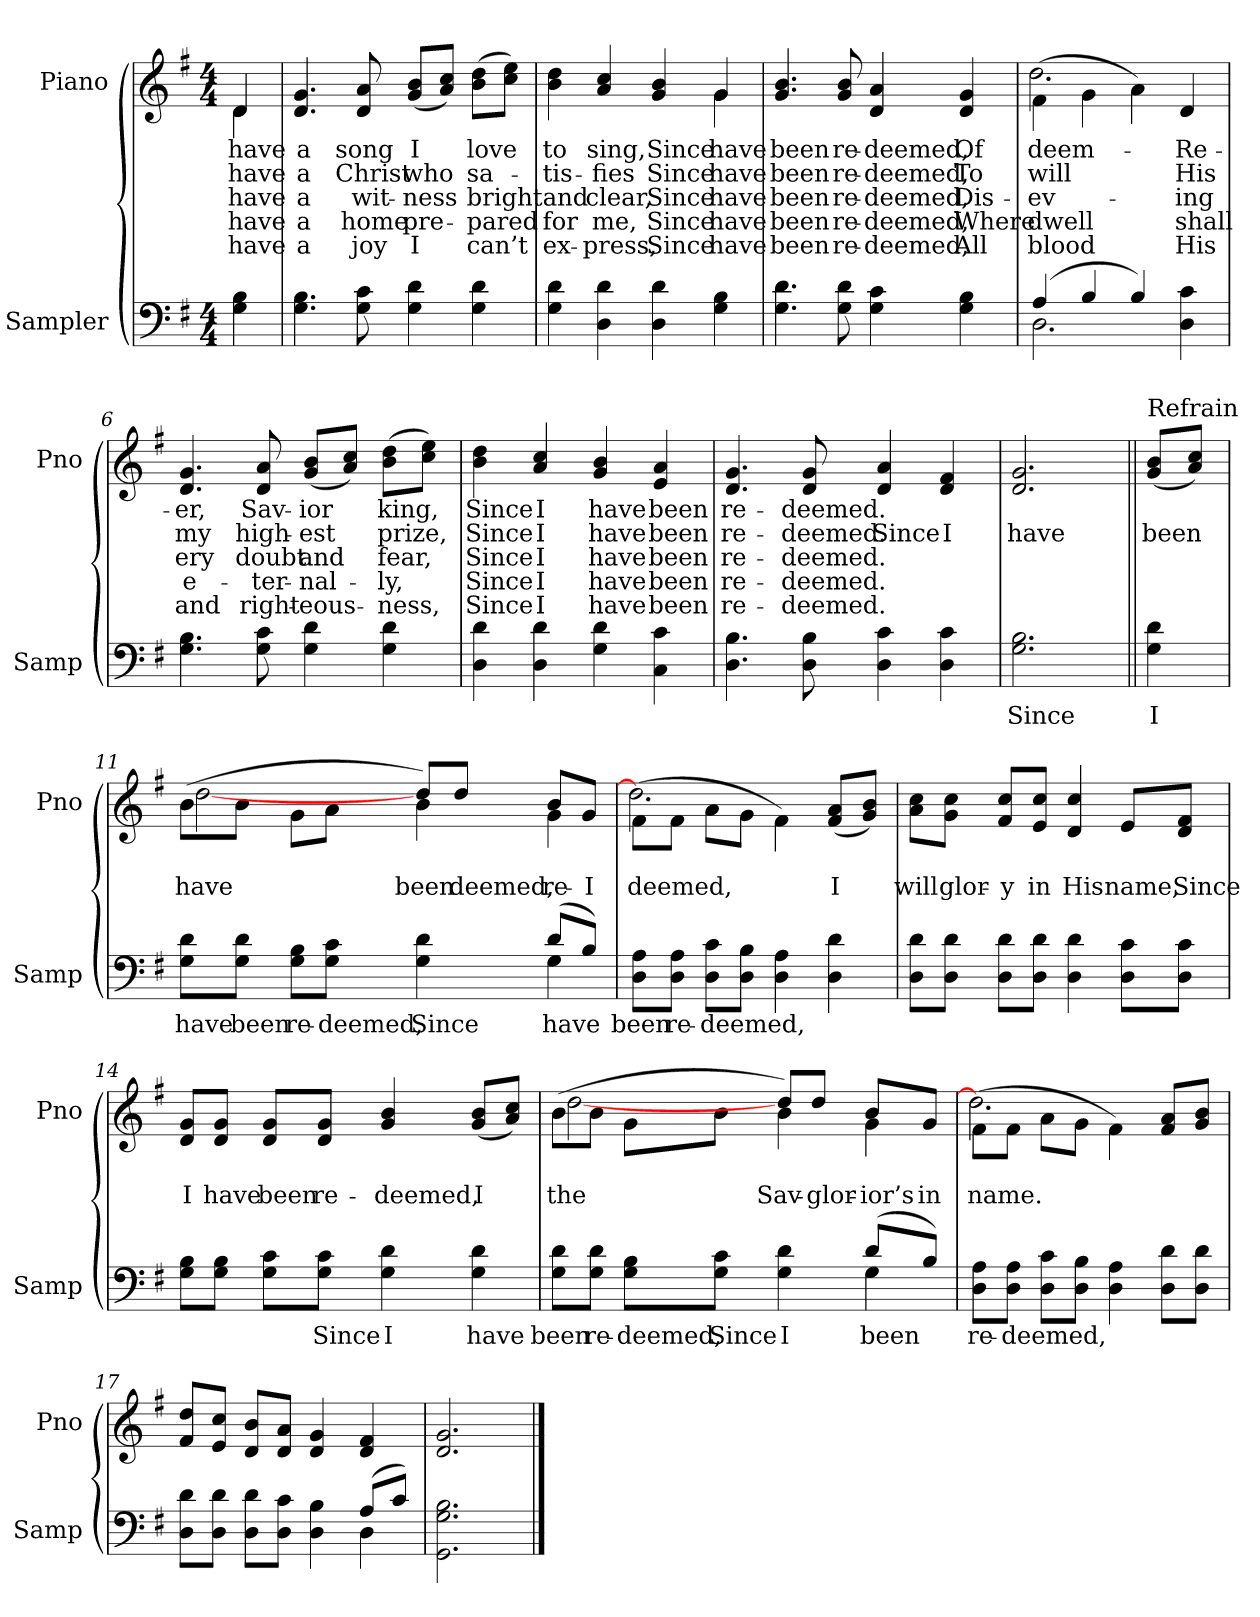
**kern	**text	**kern	**text	**text	**text	**text	**text
*part2	*part2	*part1	*part1	*part1	*part1	*part1	*part1
*staff2	*staff2	*staff1	*staff1	*staff1	*staff1	*staff1	*staff1
*I"Sampler	*	*I"Piano	*	*	*	*	*
*I'Samp	*	*I'Pno	*	*	*	*	*
*clefF4	*	*clefG2	*	*	*	*	*
*k[f#]	*	*k[f#]	*	*	*	*	*
*G:	*	*G:	*	*	*	*	*
*M4/4	*	*M4/4	*	*	*	*	*
=1	=1	=1	=1	=1	=1	=1	=1
*	*	*^	*	*	*	*	*
4G\ 4B\	.	4d/	4d	have	have	have	have	have
*	*	*v	*v	*	*	*	*	*
=2	=2	=2	=2	=2	=2	=2	=2
4.G\ 4.B\	.	4.d/ 4.g/	a	a	a	a	a
8G\ 8c\	.	8d/ 8a/	song	Christ	wit-	home	joy
4G\ 4d\	.	(8g/ 8b/L	I	who	-ness	pre-	I
.	.	8a/ 8cc/J)	.	.	.	.	.
4G\ 4d\	.	(8b\ 8dd\L	love	sa-	bright	-pared	can’t
.	.	8cc\ 8ee\J)	.	.	.	.	.
=3	=3	=3	=3	=3	=3	=3	=3
*	*	*^	*	*	*	*	*
4G\ 4d\	.	4b 4dd	2.ryy	to	-tis-	and	for	ex-
4D\ 4d\	.	4a/ 4cc/	.	sing,	-fies	clear,	me,	-press,
4D\ 4d\	.	4g/ 4b/	.	Since	Since	Since	Since	Since
4G\ 4B\	.	4g/	4g	have	have	have	have	have
*	*	*v	*v	*	*	*	*	*
=4	=4	=4	=4	=4	=4	=4	=4
4.G\ 4.d\	.	4.g/ 4.b/	been	been	been	been	been
8G\ 8d\	.	8g/ 8b/	re-	re-	re-	re-	re-
4G\ 4c\	.	4d/ 4a/	-deemed,	-deemed,	-deemed,	-deemed,	-deemed,
4G\ 4B\	.	4d/ 4g/	Of	To	Dis-	Where	All
=5	=5	=5	=5	=5	=5	=5	=5
*^	*	*^	*	*	*	*	*
(4A/	2.D	.	(4f#\	2.dd	-deem-	will	ev-	dwell	blood
4B/	.	.	4g\	.	.	.	.	.	.
4B/)	.	.	4a\)	.	.	.	.	.	.
4D\ 4c\	4ryy	.	4d/	4ryy	Re-	His	-ing	shall	His
*v	*v	*	*	*	*	*	*	*	*
*	*	*v	*v	*	*	*	*	*
=6	=6	=6	=6	=6	=6	=6	=6
4.G\ 4.B\	.	4.d/ 4.g/	-er,	my	-ery	e-	and
8G\ 8c\	.	8d/ 8a/	Sav-	high-	doubt	-ter-	right-
4G\ 4d\	.	(8g/ 8b/L	-ior	-est	and	-nal-	-eous-
.	.	8a/ 8cc/J)	.	.	.	.	.
4G\ 4d\	.	(8b\ 8dd\L	king,	prize,	fear,	-ly,	-ness,
.	.	8cc\ 8ee\J)	.	.	.	.	.
=7	=7	=7	=7	=7	=7	=7	=7
4D\ 4d\	.	4b\ 4dd\	Since	Since	Since	Since	Since
4D\ 4d\	.	4a/ 4cc/	I	I	I	I	I
4G\ 4d\	.	4g/ 4b/	have	have	have	have	have
4C\ 4c\	.	4e/ 4a/	been	been	been	been	been
=8	=8	=8	=8	=8	=8	=8	=8
4.D\ 4.B\	.	4.d/ 4.g/	re-	re-	re-	re-	re-
8D\ 8B\	.	8d/ 8g/	-deemed.	-deemed.	-deemed.	-deemed.	-deemed.
4D\ 4c\	.	4d/ 4a/	.	Since	.	.	.
4D\ 4c\	.	4d/ 4f#/	.	I	.	.	.
=9	=9	=9	=9	=9	=9	=9	=9
2.G\ 2.B\	Since	2.d/ 2.g/	.	have	.	.	.
=10||	=10||	=10||	=10||	=10||	=10||	=10||	=10||
!	!	!LO:TX:t=Refrain	!	!	!	!	!
4G\ 4d\	I	(8g/ 8b/L	.	been	.	.	.
.	.	8a/ 8cc/J)	.	.	.	.	.
=11	=11	=11	=11	=11	=11	=11	=11
*^	*	*^	*	*	*	*	*
8G\ 8d\L	2.ryy	have	(8b\L	[2dd	.	have	.	.	.
8G\ 8d\J	.	been	8b\J	.	.	.	.	.	.
8G\ 8B\L	.	re-	8g\L	.	.	.	.	.	.
8G\ 8c\J	.	-deemed,	8a\J	.	.	.	.	.	.
4G\ 4d\	.	Since	8dd/L)	4b	.	been	.	.	.
.	.	.	8dd/J	.	.	-deemed,	.	.	.
(8d/L	4G	have	8b/L	4g	.	re-	.	.	.
8B/J)	.	.	8g/J	.	.	I	.	.	.
*v	*v	*	*	*	*	*	*	*	*
=12	=12	=12	=12	=12	=12	=12	=12	=12
8D\ 8A\L	been	(8f#\L	2.dd]	.	-deemed,	.	.	.
8D\ 8A\J	re-	8f#\J	.	.	.	.	.	.
8D\ 8c\L	-deemed,	8a\L	.	.	.	.	.	.
8D\ 8B\J	.	8g\J	.	.	.	.	.	.
4D\ 4A\	.	4f#\)	.	.	.	.	.	.
4D\ 4d\	.	(8f#/ 8a/L	4ryy	.	I	.	.	.
.	.	8g/ 8b/J)	.	.	.	.	.	.
*	*	*v	*v	*	*	*	*	*
=13	=13	=13	=13	=13	=13	=13	=13
8D\ 8d\L	.	8a\ 8cc\L	.	will	.	.	.
8D\ 8d\J	.	8g\ 8cc\J	.	glor-	.	.	.
8D\ 8d\L	.	8f#/ 8cc/L	.	-y	.	.	.
8D\ 8d\J	.	8e/ 8cc/J	.	in	.	.	.
4D\ 4d\	.	4d/ 4cc/	.	His	.	.	.
8D\ 8c\L	.	8e/L	.	name,	.	.	.
8D\ 8c\J	.	8d/ 8f#/J	.	Since	.	.	.
=14	=14	=14	=14	=14	=14	=14	=14
8G\ 8B\L	.	8d/ 8g/L	.	I	.	.	.
8G\ 8B\J	.	8d/ 8g/J	.	have	.	.	.
8G\ 8c\L	.	8d/ 8g/L	.	been	.	.	.
8G\ 8c\J	Since	8d/ 8g/J	.	re-	.	.	.
4G\ 4d\	I	4g/ 4b/	.	-deemed,	.	.	.
4G\ 4d\	have	(8g/ 8b/L	.	I	.	.	.
.	.	8a/ 8cc/J)	.	.	.	.	.
=15	=15	=15	=15	=15	=15	=15	=15
*^	*	*^	*	*	*	*	*
8G\ 8d\L	2.ryy	been	(8b\L	[2dd	.	the	.	.	.
8G\ 8d\J	.	re-	8b\J	.	.	.	.	.	.
8G\ 8B\L	.	-deemed,	8g\L	.	.	.	.	.	.
8G\ 8c\J	.	Since	8b\J	.	.	.	.	.	.
4G\ 4d\	.	I	8dd/L)	4b	.	Sav-	.	.	.
.	.	.	8dd/J	.	.	glor-	.	.	.
(8d/L	4G	been	8b/L	4g	.	-ior’s	.	.	.
8B/J)	.	.	8g/J	.	.	in	.	.	.
*v	*v	*	*	*	*	*	*	*	*
=16	=16	=16	=16	=16	=16	=16	=16	=16
8D\ 8A\L	re-	(8f#\L	2.dd]	.	name.	.	.	.
8D\ 8A\J	-deemed,	8f#\J	.	.	.	.	.	.
8D\ 8c\L	.	8a\L	.	.	.	.	.	.
8D\ 8B\J	.	8g\J	.	.	.	.	.	.
4D\ 4A\	.	4f#\)	.	.	.	.	.	.
8D\ 8d\L	.	8f#/ 8a/L	4ryy	.	.	.	.	.
8D\ 8d\J	.	8g/ 8b/J	.	.	.	.	.	.
*	*	*v	*v	*	*	*	*	*
=17	=17	=17	=17	=17	=17	=17	=17
*^	*	*	*	*	*	*	*
8D\ 8d\L	2.ryy	.	8f#/ 8dd/L	.	.	.	.	.
8D\ 8d\J	.	.	8e/ 8cc/J	.	.	.	.	.
8D\ 8d\L	.	.	8d/ 8b/L	.	.	.	.	.
8D\ 8c\J	.	.	8d/ 8a/J	.	.	.	.	.
4D\ 4B\	.	.	4d/ 4g/	.	.	.	.	.
(8A/L	4D	.	4d/ 4f#/	.	.	.	.	.
8c/J)	.	.	.	.	.	.	.	.
*v	*v	*	*	*	*	*	*	*
=18	=18	=18	=18	=18	=18	=18	=18
2.GG\ 2.G\ 2.B\	.	2.d/ 2.g/	.	.	.	.	.
==	==	==	==	==	==	==	==
*-	*-	*-	*-	*-	*-	*-	*-
